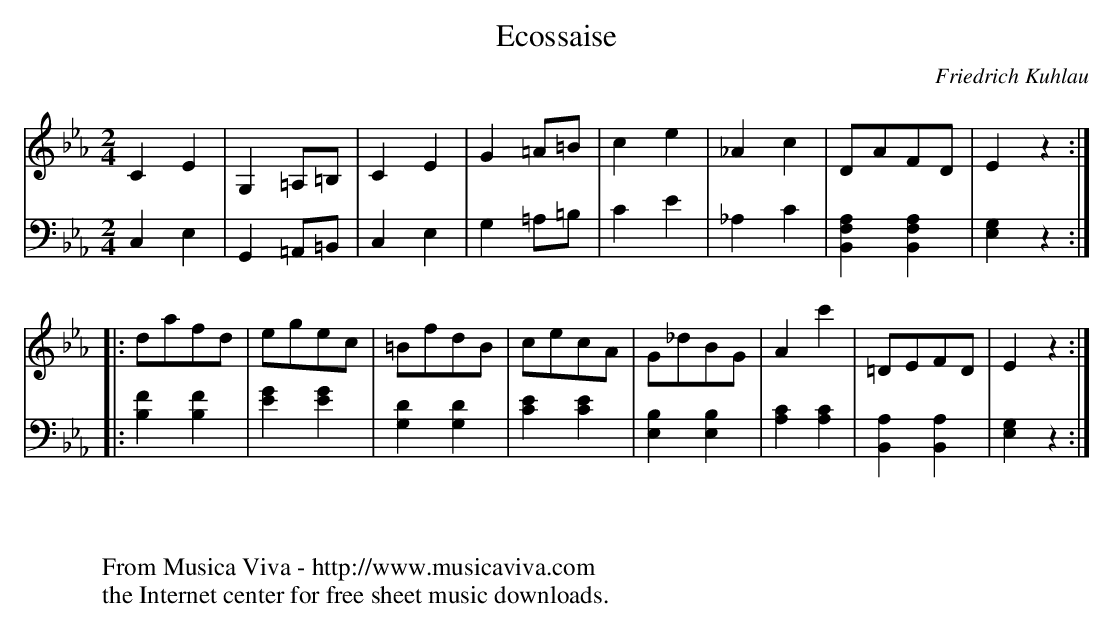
X:1
T:Ecossaise
C:Friedrich Kuhlau
V:1 Program 1 0 %Piano
V:2 Program 1 0 bass %Piano
M:2/4
L:1/8
K:Eb
V:1
C2E2|G,2=A,=B,|C2E2|G2=A=B|c2e2|_A2c2|DAFD|E2z2:|
V:2
C,2E,2|G,,2=A,,=B,,|C,2E,2|G,2=A,=B,|C2E2|_A,2C2|[B,,2F,2A,2][B,,2F,2A,2]|[E,2G,2]z2:|
V:1
|:dafd|egec|=BfdB|cecA|G_dBG|A2c'2|=DEFD|E2z2:|
V:2
|:[B,2F2][B,2F2]|[E2G2][E2G2]|[G,2D2][G,2D2]|[C2E2][C2E2]|[E,2B,2][E,2B,2]|[A,2C2][A,2C2]|[B,,2A,2][B,,2A,2]|[E,2G,2]z2:|
W:
W:
W:  From Musica Viva - http://www.musicaviva.com
W:  the Internet center for free sheet music downloads.
